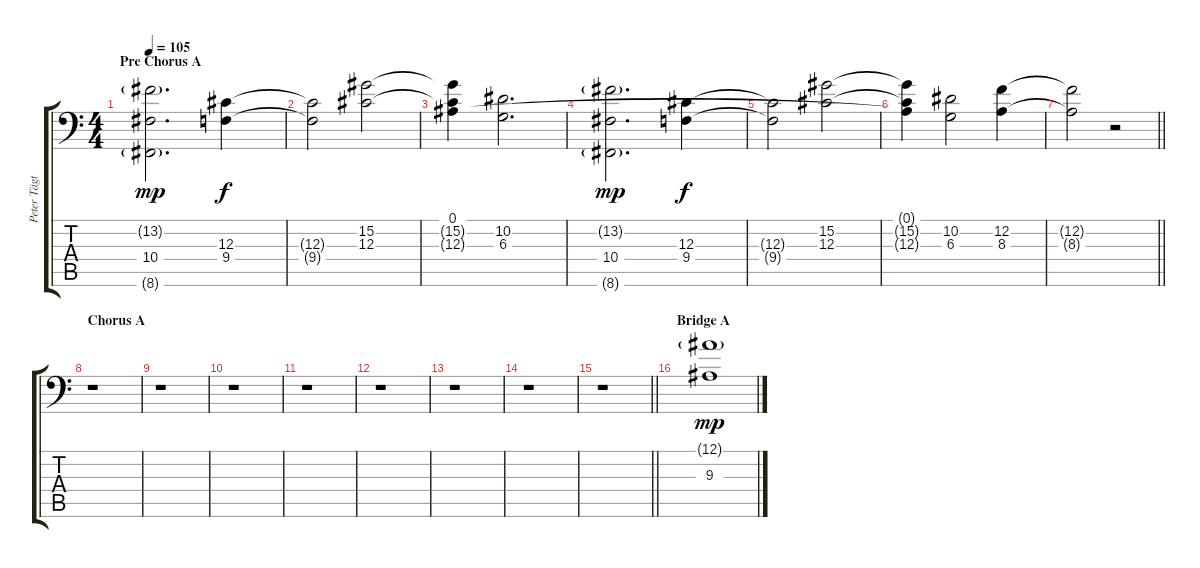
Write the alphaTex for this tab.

\track ("Peter Tägtgren (Keyboard I)" "Peter Tägt") {instrument pad4choir}
\staff {score tabs}
\tuning (Bb3 F3 Db3 Ab2 Eb2 Bb1) {hide}
\ts (4 4)
\section ("" "Pre Chorus A")
\tempo 105
\clef f4
\ks c
(13.2{g} 10.4 8.6{g}).2{d dy mp} (12.3 9.4).4{dy f} |
(12.3{t} 9.4{t}).2 (15.2 12.3).2 |
(0.1 15.2{t} 12.3{t}).4 (10.2 6.3).2{d} |
(13.2{g} 10.4 8.6{g}).2{d dy mp} (12.3 9.4).4{dy f} |
(12.3{t} 9.4{t}).2 (15.2 12.3).2 |
(0.1{t} 15.2{t} 12.3{t}).4 (10.2 6.3).2 (12.2 8.3).4 |
\barLineRight lightlight
(12.2{t} 8.3{t}).2 r.2 |
\section ("" "Chorus A")
r.1 |
r.1 |
r.1 |
r.1 |
r.1 |
r.1 |
r.1 |
\barLineRight lightlight
r.1 |
\section ("" "Bridge A")
(12.1{g} 9.3).1{dy mp}
